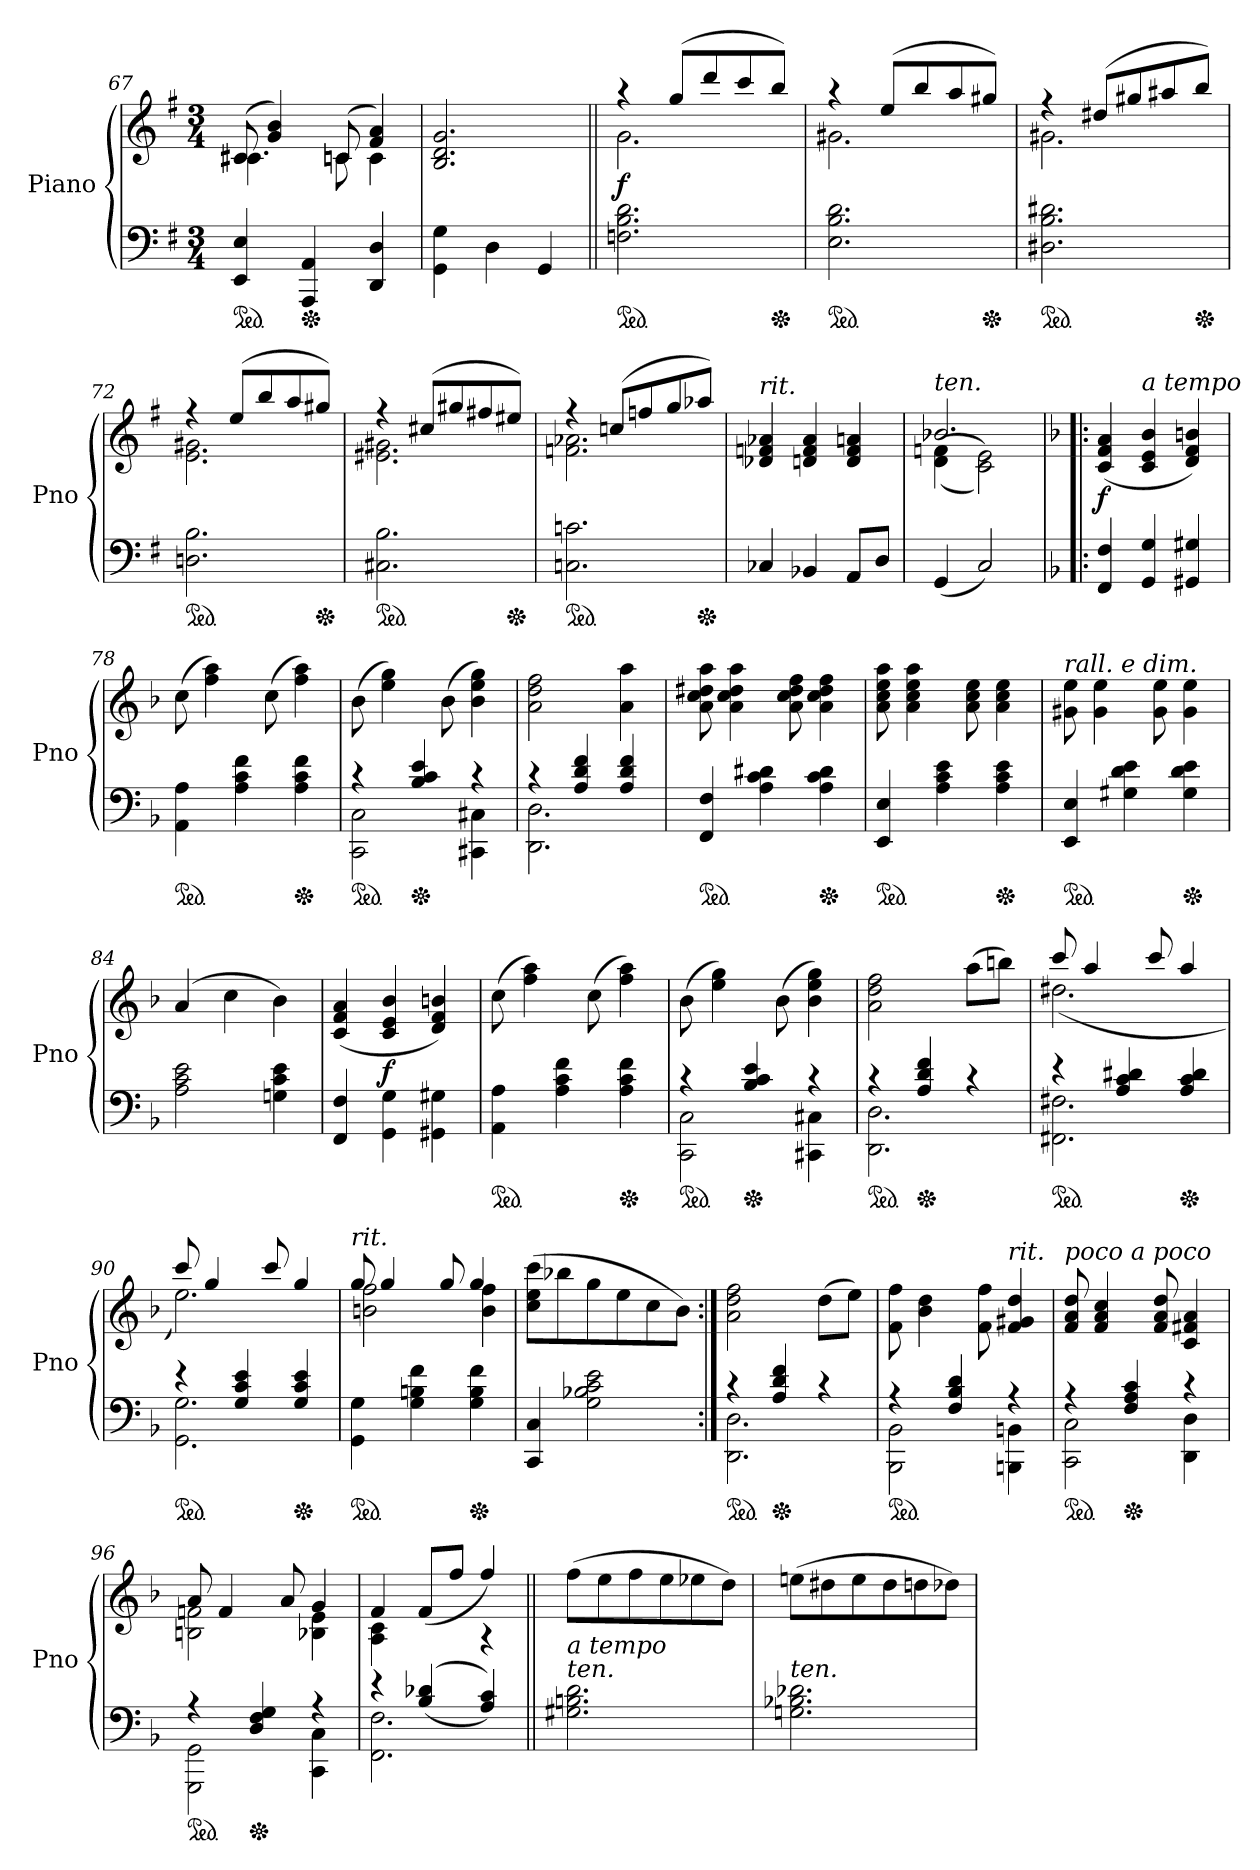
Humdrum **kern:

**kern	**kern	**dynam
*part1	*part1	*part1
*staff2	*staff1	*staff1/2
*I"Piano	*	*
*I'Pno	*	*
*clefF4	*clefG2	*
*k[f#]	*k[f#]	*
*M3/4	*M3/4	*
=67	=67	=67
*	*^	*
*ped	*	*	*
4EE 4E	(8c#X	4.c#X	.
.	4g 4b)	.	.
*Xped	*	*	*
4AAA 4AA	.	.	.
.	(8cn	8cn	.
4DD 4D	4f# 4a)	4c	.
*	*v	*v	*
=68	=68	=68
4GG\ 4G\	2.B 2.d 2.g	.
4D	.	.
4GG	.	.
=69||	=69||	=69||
*	*^	*
!LO:TX:a:i:t=ten.	!	!	!
*ped	*	*	*
2.Fn 2.B 2.d	4r	2.g	f
.	(8ggL	.	.
.	8ddd	.	.
.	8ccc	.	.
*Xped	*	*	*
.	8bbJ)	.	.
=70	=70	=70	=70
!LO:TX:a:i:t=ten.	!	!	!
*ped	*	*	*
2.E 2.B 2.d	4r	2.g#X	.
.	(8eeL	.	.
.	8bb	.	.
.	8aa	.	.
*Xped	*	*	*
.	8gg#XJ)	.	.
=71	=71	=71	=71
!LO:TX:a:i:t=ten.	!	!	!
*ped	*	*	*
2.D#X 2.B 2.d#X	4r	2.g#X	.
.	(8dd#XL	.	.
.	8gg#X	.	.
.	8aa#X	.	.
*Xped	*	*	*
.	8bbJ)	.	.
=72	=72	=72	=72
!LO:TX:a:i:t=ten.	!	!	!
*ped	*	*	*
2.Dn 2.B	4r	2.e 2.g#X	.
.	(8eeL	.	.
.	8bb	.	.
.	8aa	.	.
*Xped	*	*	*
.	8gg#XJ)	.	.
=73	=73	=73	=73
!LO:TX:a:i:t=ten.	!	!	!
*ped	*	*	*
2.C#X 2.B	4r	2.e#X 2.g#X	.
.	(8cc#XL	.	.
.	8gg#X	.	.
.	8ff#X	.	.
*Xped	*	*	*
.	8ee#XJ)	.	.
=74	=74	=74	=74
!LO:TX:a:i:t=ten.	!	!	!
*ped	*	*	*
2.Cn 2.cn	4r	2.fn 2.a-X	.
.	(8ccnL	.	.
.	8ffn	.	.
.	8gg	.	.
*Xped	*	*	*
.	8aa-XJ)	.	.
*	*v	*v	*
=75	=75	=75
!	!LO:TX:a:i:t=rit.	!
4C-X	4d-X 4fn 4a-X	.
4BB-X	4dn 4f 4a-	.
8AAL	4d 4f 4an	.
8DJ	.	.
=76	=76	=76
*	*^	*
!	!LO:TX:a:i:t=ten.	!	!
(4GG	2.b-X	(>(>4d 4fn	.
2C)	.	2c 2e))	.
*	*v	*v	*
=77!|:	=77!|:	=77!|:
*k[b-]	*k[b-]	*
*	*^	*
!	!LO:TX:a:i:t=Cantabile	!	!
*	*v	*v	*
4FF 4F	(>4c 4f 4a	f
!	!LO:TX:a:i:t=a tempo	!
4GG 4G	4c 4e 4b-	.
4GG#X 4G#X	4d 4f 4bn)	.
=78	=78	=78
*ped	*	*
4AA 4A	(8cc	.
.	4ff 4aa)	.
4A 4c 4f	.	.
.	(8cc	.
*Xped	*	*
4A 4c 4f	4ff 4aa)	.
=79	=79	=79
*^	*	*
*ped	*	*	*
4r	2CC 2C	(8b-	.
.	.	4ee 4gg)	.
*Xped	*	*	*
4B- 4c 4e	.	.	.
.	.	(8b-	.
4r	4CC#X 4C#X	4b- 4ee 4gg)	.
=80	=80	=80	=80
4r	2.DD 2.D	2a 2dd 2ff	.
4A 4d 4f	.	.	.
4A 4d 4f	.	4a 4aa	.
*v	*v	*	*
=81	=81	=81
*ped	*	*
4FF 4F	8a 8cc 8dd#X 8aa	.
.	4a 4cc 4dd# 4aa	.
4A 4c 4d#X	.	.
.	8a 8cc 8dd# 8ff	.
*Xped	*	*
4A 4c 4d#	4a 4cc 4dd# 4ff	.
=82	=82	=82
*ped	*	*
4EE 4E	8a 8cc 8ee 8aa	.
.	4a 4cc 4ee 4aa	.
4A 4c 4e	.	.
.	8a 8cc 8ee	.
*Xped	*	*
4A 4c 4e	4a 4cc 4ee	.
=83	=83	=83
!	!LO:TX:a:i:t=rall. e dim.	!
*ped	*	*
4EE 4E	8g#X 8ee	.
.	4g# 4ee	.
4G#X 4d 4e	.	.
.	8g# 8ee	.
*Xped	*	*
4G# 4d 4e	4g# 4ee	.
=84	=84	=84
2A 2c 2e	(4a	.
.	4cc	.
4Gn 4c 4e	4b-)	.
=85	=85	=85
4FF 4F	(>4c 4f 4a	.
4GG\ 4G\	4c 4e 4b-	f
4GG#X\ 4G#X\	4d 4f 4bn)	.
=86	=86	=86
*ped	*	*
4AA 4A	(8cc	.
.	4ff 4aa)	.
4A 4c 4f	.	.
.	(8cc	.
*Xped	*	*
4A 4c 4f	4ff 4aa)	.
=87	=87	=87
*^	*	*
*ped	*	*	*
4r	2CC 2C	(8b-	.
.	.	4ee 4gg)	.
*Xped	*	*	*
4B- 4c 4e	.	.	.
.	.	(8b-	.
4r	4CC#X 4C#X	4b- 4ee 4gg)	.
=88	=88	=88	=88
*ped	*	*	*
4r	2.DD 2.D	2a 2dd 2ff	.
*Xped	*	*	*
4A 4d 4f	.	.	.
4r	.	(8aaL	.
.	.	8bbnJ)	.
=89	=89	=89	=89
*	*	*^	*
*ped	*	*	*	*
4r	2.FF#X 2.F#X	8ccc	(2.dd#X	.
.	.	4aa	.	.
4A 4c 4d#X	.	.	.	.
.	.	8ccc	.	.
*Xped	*	*	*	*
4A 4c 4d#	.	4aa	.	.
=90	=90	=90	=90	=90
*ped	*	*	*	*
4r	2.GG 2.G	8ccc	2.ee)	.
.	.	4gg	.	.
4G 4c 4e	.	.	.	.
.	.	8ccc	.	.
*Xped	*	*	*	*
4G 4c 4e	.	4gg	.	.
*v	*v	*	*	*
=91	=91	=91	=91
!	!LO:TX:a:i:t=rit.	!	!
*ped	*	*	*
4GG\ 4G\	8gg	2bn 2ff	.
.	4gg	.	.
4G 4Bn 4f	.	.	.
.	8gg	.	.
*Xped	*	*	*
4G 4B 4f	4gg	4b 4ff	.
*	*v	*v	*
=92	=92	=92
4CC 4C	(8cc 8ee 8cccL	.
.	8bb-X	.
2G 2B-X 2c 2e	8gg	.
.	8ee	.
.	8cc	.
.	8b-J)	.
=93:|!	=93:|!	=93:|!
*^	*	*
*ped	*	*	*
4r	2.DD 2.D	2a 2dd 2ff	.
*Xped	*	*	*
4A 4d 4f	.	.	.
4r	.	(8ddL	.
.	.	8eeJ)	.
=94	=94	=94	=94
*ped	*	*	*
4r	2BBB- 2BB-	8f 8ff	.
.	.	4b- 4dd	.
4F 4B- 4d	.	.	.
.	.	8f 8ff	.
!	!	!LO:TX:a:i:t=rit.	!
4r	4BBBn 4BBn	4f 4g#X 4dd	.
=95	=95	=95	=95
!	!	!LO:TX:a:i:t=poco a poco	!
*ped	*	*	*
4r	2CC 2C	8f 8a 8dd	.
.	.	4f 4a 4cc	.
*Xped	*	*	*
4F 4A 4c	.	.	.
.	.	8f 8a 8dd	.
4r	4DD 4D	4c 4f#X 4a	.
=96	=96	=96	=96
*	*	*^	*
*ped	*	*	*	*
4r	2GGG 2GG	8a	2Bn 2fn	.
.	.	4f	.	.
*Xped	*	*	*	*
4D 4F 4G	.	.	.	.
.	.	8a	.	.
4r	4CC 4C	4g	4B-X 4e	.
=97	=97	=97	=97	=97
4r	2.FF 2.F	4f	4A 4c	.
(<(>4B- 4d-X	.	(>8f/L	4ryy	.
.	.	8ffJ	.	.
4A 4c))	.	4ff)	4r	.
*v	*v	*	*	*
=98||	=98||	=98||	=98||
!LO:TX:a:i:t=ten.	!	!	!
!LO:TX:a:i:t=a tempo	!	!	!
*	*v	*v	*
2.G#X 2.Bn 2.d	(8ffL	.
.	8ee	.
.	8ff	.
.	8ee	.
.	8ee-X	.
.	8ddJ)	.
=99	=99	=99
!LO:TX:a:i:t=ten.	!	!
2.Gn 2.B-X 2.d-X	(8eenL	.
.	8dd#X	.
.	8ee	.
.	8dd#	.
.	8ddn	.
.	8dd-XJ)	.
=	=	=
*-	*-	*-
